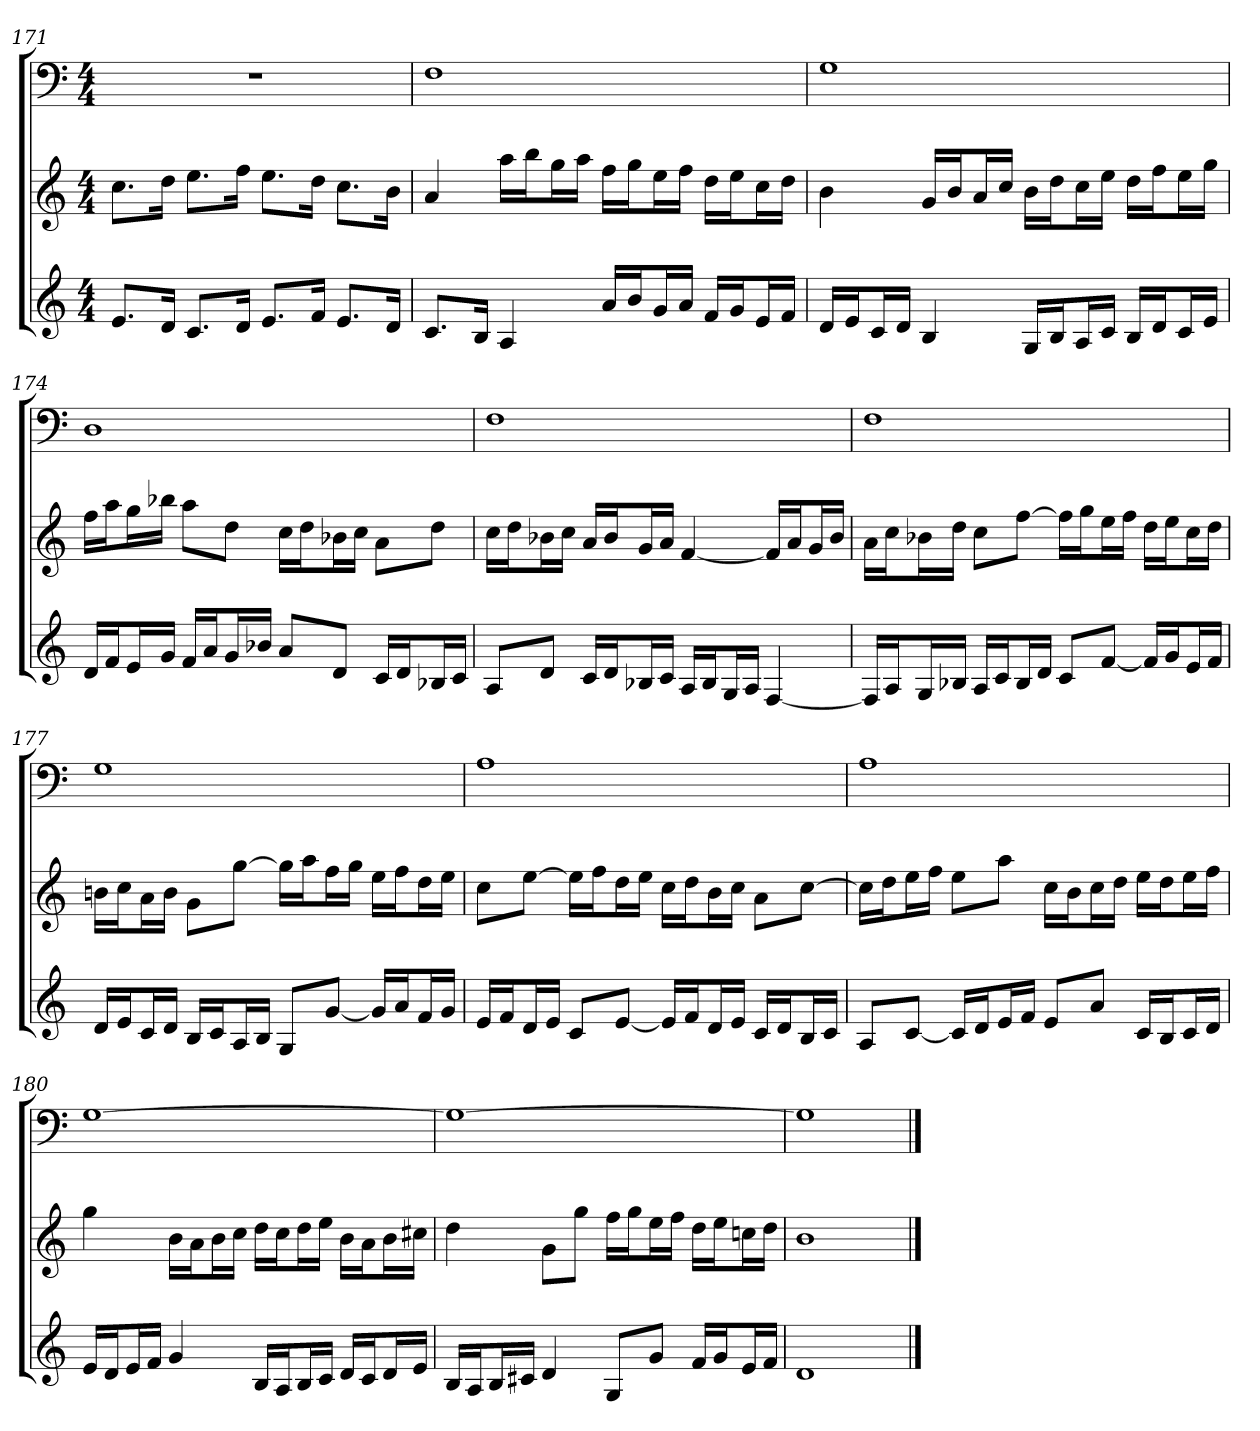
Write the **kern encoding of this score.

**kern	**kern	**kern
*part3	*part2	*part1
*staff3	*staff2	*staff1
*k[]	*k[]	*k[]
*M4/4	*M4/4	*M4/4
=171	=171	=171
8.eL	8.ccL	1r
16dJk	16ddJk	.
8.cL	8.eeL	.
16dJk	16ffJk	.
8.eL	8.eeL	.
16fJk	16ddJk	.
8.eL	8.ccL	.
16dJk	16bJk	.
=172	=172	=172
8.cL	4a	1F
16BJk	.	.
4A	16aaLL	.
.	16bbJ	.
.	16ggL	.
.	16aaJJ	.
16aLL	16ffLL	.
16bJ	16ggJ	.
16gL	16eeL	.
16aJJ	16ffJJ	.
16fLL	16ddLL	.
16gJ	16eeJ	.
16eL	16ccL	.
16fJJ	16ddJJ	.
=173	=173	=173
16dLL	4b	1G
16eJ	.	.
16cL	.	.
16dJJ	.	.
4B	16gLL	.
.	16bJ	.
.	16aL	.
.	16ccJJ	.
16GLL	16bLL	.
16BJ	16ddJ	.
16AL	16ccL	.
16cJJ	16eeJJ	.
16BLL	16ddLL	.
16dJ	16ffJ	.
16cL	16eeL	.
16eJJ	16ggJJ	.
=174	=174	=174
16dLL	16ffLL	1D
16fJ	16aaJ	.
16eL	16ggL	.
16gJJ	16bb-XJJ	.
16fLL	8aaL	.
16aJ	.	.
16gL	8ddJ	.
16b-XJJ	.	.
8aL	16ccLL	.
.	16ddJ	.
8dJ	16b-XL	.
.	16ccJJ	.
16cLL	8aL	.
16dJ	.	.
16B-XL	8ddJ	.
16cJJ	.	.
=175	=175	=175
8AL	16ccLL	1F
.	16ddJ	.
8dJ	16b-XL	.
.	16ccJJ	.
16cLL	16aLL	.
16dJ	16b-J	.
16B-XL	16gL	.
16cJJ	16aJJ	.
16ALL	[4f	.
16B-J	.	.
16GL	.	.
16AJJ	.	.
[4F	16fLL]	.
.	16aJ	.
.	16gL	.
.	16b-JJ	.
=176	=176	=176
16FLL]	16aLL	1F
16AJ	16ccJ	.
16GL	16b-XL	.
16B-XJJ	16ddJJ	.
16ALL	8ccL	.
16cJ	.	.
16B-L	[8ffJ	.
16dJJ	.	.
8cL	16ffLL]	.
.	16ggJ	.
[8fJ	16eeL	.
.	16ffJJ	.
16fLL]	16ddLL	.
16gJ	16eeJ	.
16eL	16ccL	.
16fJJ	16ddJJ	.
=177	=177	=177
16dLL	16bnLL	1G
16eJ	16ccJ	.
16cL	16aL	.
16dJJ	16bJJ	.
16BLL	8gL	.
16cJ	.	.
16AL	[8ggJ	.
16BJJ	.	.
8GL	16ggLL]	.
.	16aaJ	.
[8gJ	16ffL	.
.	16ggJJ	.
16gLL]	16eeLL	.
16aJ	16ffJ	.
16fL	16ddL	.
16gJJ	16eeJJ	.
=178	=178	=178
16eLL	8ccL	1A
16fJ	.	.
16dL	[8eeJ	.
16eJJ	.	.
8cL	16eeLL]	.
.	16ffJ	.
[8eJ	16ddL	.
.	16eeJJ	.
16eLL]	16ccLL	.
16fJ	16ddJ	.
16dL	16bL	.
16eJJ	16ccJJ	.
16cLL	8aL	.
16dJ	.	.
16BL	[8ccJ	.
16cJJ	.	.
=179	=179	=179
8AL	16ccLL]	1A
.	16ddJ	.
[8cJ	16eeL	.
.	16ffJJ	.
16cLL]	8eeL	.
16dJ	.	.
16eL	8aaJ	.
16fJJ	.	.
8eL	16ccLL	.
.	16bJ	.
8aJ	16ccL	.
.	16ddJJ	.
16cLL	16eeLL	.
16BJ	16ddJ	.
16cL	16eeL	.
16dJJ	16ffJJ	.
=180	=180	=180
16eLL	4gg	[1G
16dJ	.	.
16eL	.	.
16fJJ	.	.
4g	16bLL	.
.	16aJ	.
.	16bL	.
.	16ccJJ	.
16BLL	16ddLL	.
16AJ	16ccJ	.
16BL	16ddL	.
16cJJ	16eeJJ	.
16dLL	16bLL	.
16cJ	16aJ	.
16dL	16bL	.
16eJJ	16cc#XJJ	.
=181	=181	=181
16BLL	4dd	1G_
16AJ	.	.
16BL	.	.
16c#XJJ	.	.
4d	8gL	.
.	8ggJ	.
8GL	16ffLL	.
.	16ggJ	.
8gJ	16eeL	.
.	16ffJJ	.
16fLL	16ddLL	.
16gJ	16eeJ	.
16eL	16ccnL	.
16fJJ	16ddJJ	.
=182	=182	=182
1d	1b	1G]
==	==	==
*-	*-	*-
